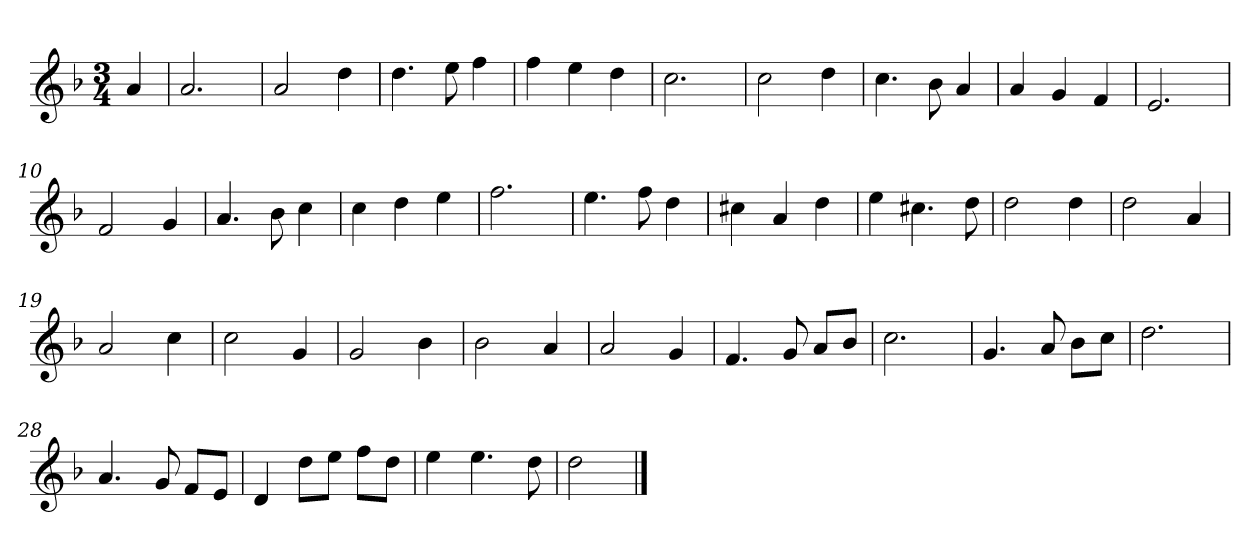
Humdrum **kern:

**kern
*part1
*staff1
*k[b-]
*M3/4
*MM120
=
4a
=1
2.a
=2
2a
4dd
=3
4.dd
8ee
4ff
=4
4ff
4ee
4dd
=5
2.cc
=6
2cc
4dd
=7
4.cc
8b-
4a
=8
4a
4g
4f
=9
2.e
=10
2f
4g
=11
4.a
8b-
4cc
=12
4cc
4dd
4ee
=13
2.ff
=14
4.ee
8ff
4dd
=15
4cc#X
4a
4dd
=16
4ee
4.cc#X
8dd
=17
2dd
4dd
=18
2dd
4a
=19
2a
4cc
=20
2cc
4g
=21
2g
4b-
=22
2b-
4a
=23
2a
4g
=24
4.f
8g
8aL
8b-J
=25
2.cc
=26
4.g
8a
8b-L
8ccJ
=27
2.dd
=28
4.a
8g
8fL
8eJ
=29
4d
8ddL
8eeJ
8ffL
8ddJ
=30
4ee
4.ee
8dd
=31
2dd
==
*-
